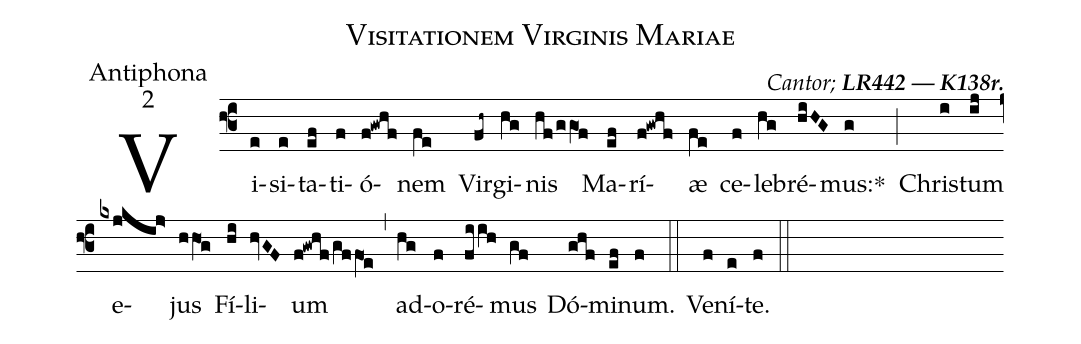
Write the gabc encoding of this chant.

name:Visitationem Virginis Mariae;
office-part:Antiphona;
mode:2;
commentary:{\itshape\mdseries   Cantor;\/}  {\bfseries LR442 --- K138r.};
%%
(f3) Vi(e)si(e)ta(ef)ti(f)ó(f!gwhf)nem(fe) Vir(fh~)gi(hg)nis(hf/ggO1f) Ma(ef)rí(f!gwhf)æ(fe) ce(f)le(hg)bré(hiHG)mus:<sp>*</sp>(g) (;)
Chris(i)tum(ij) e(kxjkij>)jus(hhO1g) Fí(hi)li(hvGF)um(f!gwhf/gffO1e) (,)
ad(hg)o(f)ré(fiih)mus(gf) Dó(ghf)mi(ef)num.(f) (::)
Ve(f)ní(e)te.(f) (::)
